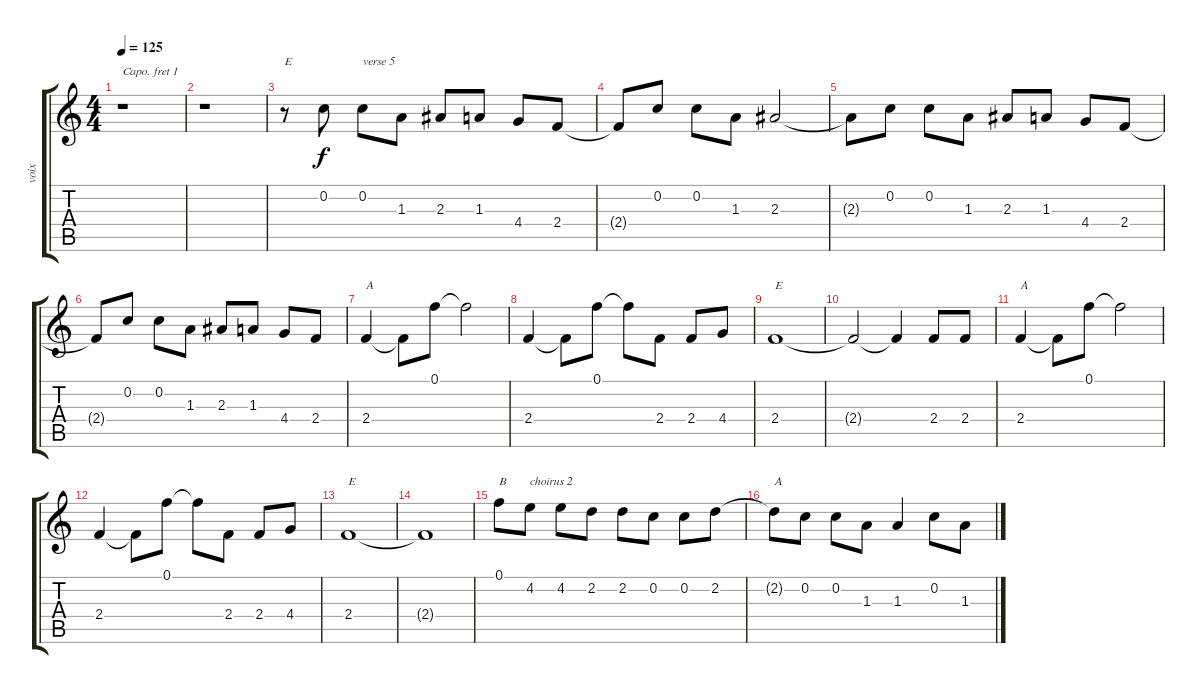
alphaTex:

\track ("voix" "voix") {instrument electricguitarjazz}
\staff {score tabs}
\capo 1
\tuning (E4 B3 G3 D3 A2 E2) {hide}
\ts (4 4)
\tempo 125
\clef g2
\ks c
r.1{dy f} |
r.1 |
r.8{txt "E"} 0.2.8 0.2.8{txt "verse 5"} 1.3.8 2.3.8 1.3.8 4.4.8 2.4.8 |
2.4{t}.8 0.2.8 0.2.8 1.3.8 2.3.2 |
2.3{t}.8 0.2.8 0.2.8 1.3.8 2.3.8 1.3.8 4.4.8 2.4.8 |
2.4{t}.8 0.2.8 0.2.8 1.3.8 2.3.8 1.3.8 4.4.8 2.4.8 |
2.4.4{txt "A"} 2.4{t}.8 0.1.8 0.1{t}.2 |
2.4.4 2.4{t}.8 0.1.8 0.1{t}.8 2.4.8 2.4.8 4.4.8 |
2.4.1{txt "E"} |
2.4{t}.2 2.4{t}.4 2.4.8 2.4.8 |
2.4.4{txt "A"} 2.4{t}.8 0.1.8 0.1{t}.2 |
2.4.4 2.4{t}.8 0.1.8 0.1{t}.8 2.4.8 2.4.8 4.4.8 |
2.4.1{txt "E"} |
2.4{t}.1 |
0.1.8{txt "B"} 4.2.8{txt "choirus 2"} 4.2.8 2.2.8 2.2.8 0.2.8 0.2.8 2.2.8 |
2.2{t}.8{txt "A"} 0.2.8 0.2.8 1.3.8 1.3.4 0.2.8 1.3.8
